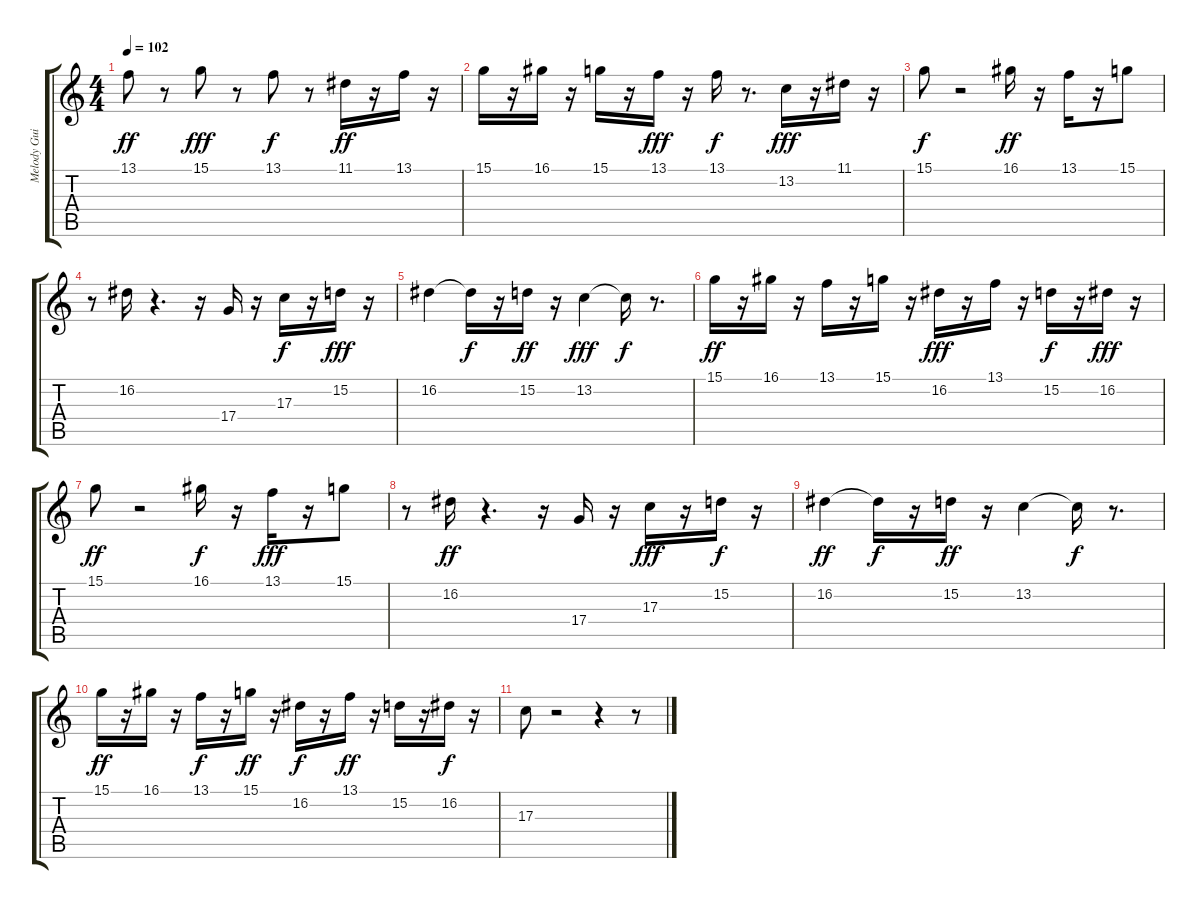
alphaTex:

\track ("Melody Guide 2" "Melody Gui") {instrument ocarina}
\staff {score tabs}
\tuning (E4 B3 G3 D3 A2 E2) {hide}
\ts (4 4)
\tempo 102
\clef g2
\ks c
13.1.8{dy ff} r.8 15.1.8{dy fff} r.8 13.1.8{dy f} r.8 11.1.16{dy ff} r.16 13.1.16 r.16 |
15.1.16 r.16 16.1.16 r.16 15.1.16 r.16 13.1.16{dy fff} r.16 13.1.16{dy f} r.8{d} 13.2.16{dy fff} r.16 11.1.16 r.16 |
15.1.8{dy f} r.2 16.1.16{dy ff} r.16 13.1.16 r.16 15.1.8 |
r.8 16.2.16 r.4{d} r.16 17.4.16 r.16 17.3.16{dy f} r.16 15.2.16{dy fff} r.16 |
16.2.4 16.2{t}.16{dy f} r.16 15.2.16{dy ff} r.16 13.2.4{dy fff} 13.2{t}.16{dy f} r.8{d} |
15.1.16{dy ff} r.16 16.1.16 r.16 13.1.16 r.16 15.1.16 r.16 16.2.16{dy fff} r.16 13.1.16 r.16 15.2.16{dy f} r.16 16.2.16{dy fff} r.16 |
15.1.8{dy ff} r.2 16.1.16{dy f} r.16 13.1.16{dy fff} r.16 15.1.8 |
r.8 16.2.16{dy ff} r.4{d} r.16 17.4.16 r.16 17.3.16{dy fff} r.16 15.2.16{dy f} r.16 |
16.2.4{dy ff} 16.2{t}.16{dy f} r.16 15.2.16{dy ff} r.16 13.2.4 13.2{t}.16{dy f} r.8{d} |
15.1.16{dy ff} r.16 16.1.16 r.16 13.1.16{dy f} r.16 15.1.16{dy ff} r.16 16.2.16{dy f} r.16 13.1.16{dy ff} r.16 15.2.16 r.16 16.2.16{dy f} r.16 |
17.3.8 r.2 r.4 r.8
